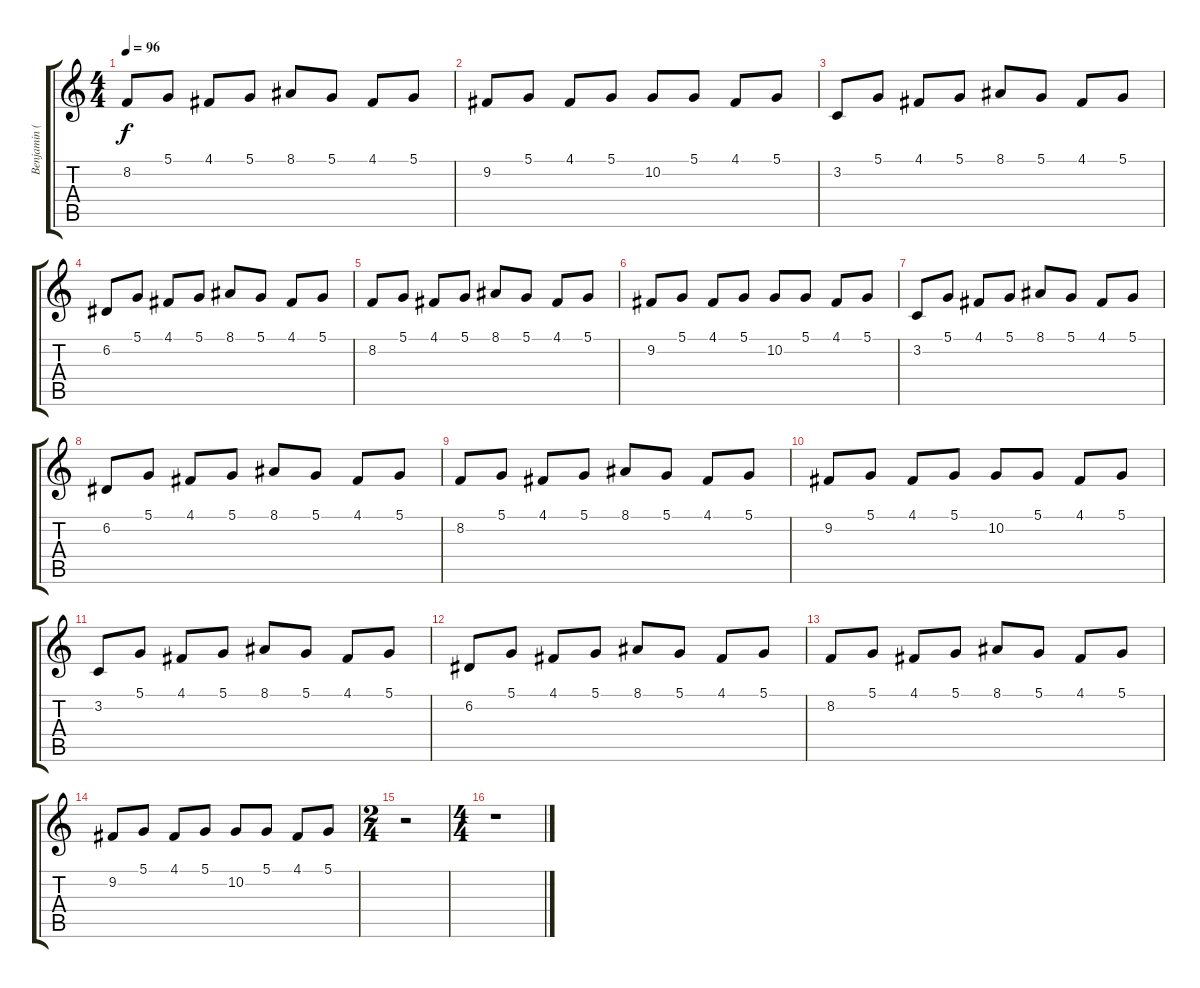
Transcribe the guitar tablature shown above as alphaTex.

\track ("Benjamin (KeybMid)" "Benjamin (") {instrument churchorgan}
\staff {score tabs}
\tuning (D4 A3 F3 C3 G2 D2) {hide}
\ts (4 4)
\tempo 96
\clef g2
\ks c
8.2.8{dy f} 5.1.8 4.1.8 5.1.8 8.1.8 5.1.8 4.1.8 5.1.8 |
9.2.8 5.1.8 4.1.8 5.1.8 10.2.8 5.1.8 4.1.8 5.1.8 |
3.2.8 5.1.8 4.1.8 5.1.8 8.1.8 5.1.8 4.1.8 5.1.8 |
6.2.8 5.1.8 4.1.8 5.1.8 8.1.8 5.1.8 4.1.8 5.1.8 |
8.2.8 5.1.8 4.1.8 5.1.8 8.1.8 5.1.8 4.1.8 5.1.8 |
9.2.8 5.1.8 4.1.8 5.1.8 10.2.8 5.1.8 4.1.8 5.1.8 |
3.2.8 5.1.8 4.1.8 5.1.8 8.1.8 5.1.8 4.1.8 5.1.8 |
6.2.8 5.1.8 4.1.8 5.1.8 8.1.8 5.1.8 4.1.8 5.1.8 |
8.2.8 5.1.8 4.1.8 5.1.8 8.1.8 5.1.8 4.1.8 5.1.8 |
9.2.8 5.1.8 4.1.8 5.1.8 10.2.8 5.1.8 4.1.8 5.1.8 |
3.2.8 5.1.8 4.1.8 5.1.8 8.1.8 5.1.8 4.1.8 5.1.8 |
6.2.8 5.1.8 4.1.8 5.1.8 8.1.8 5.1.8 4.1.8 5.1.8 |
8.2.8 5.1.8 4.1.8 5.1.8 8.1.8 5.1.8 4.1.8 5.1.8 |
9.2.8 5.1.8 4.1.8 5.1.8 10.2.8 5.1.8 4.1.8 5.1.8 |
\ts (2 4)
r.2 |
\ts (4 4)
r.1
